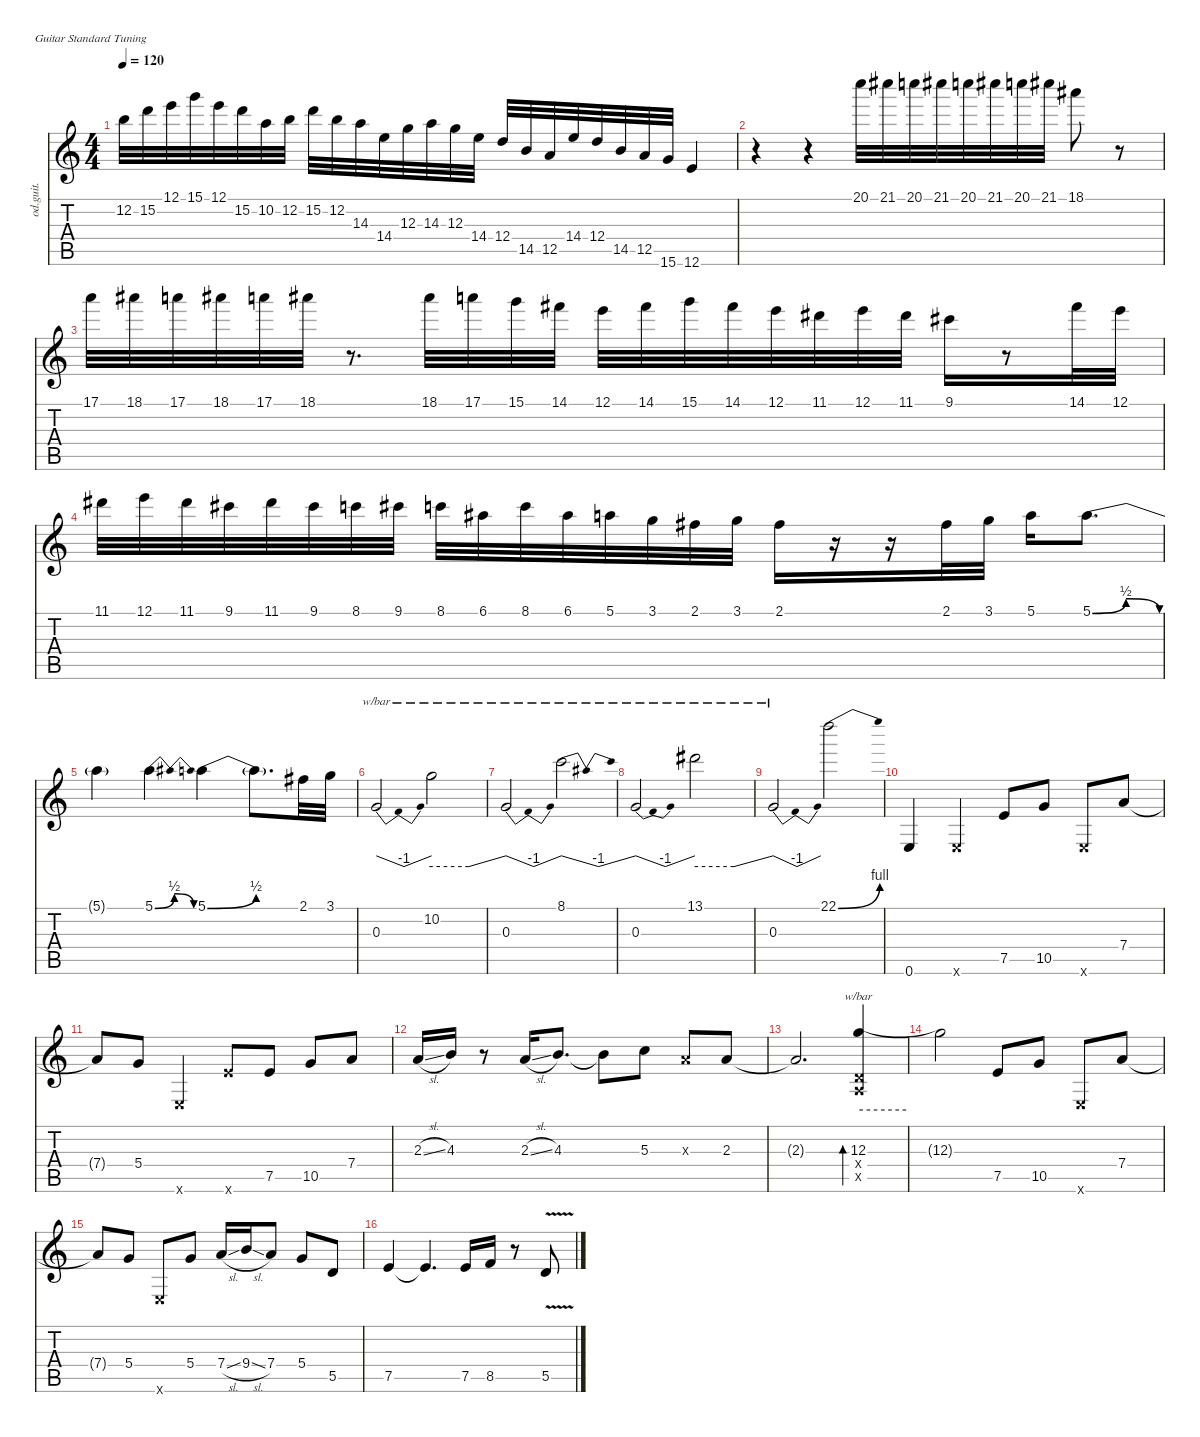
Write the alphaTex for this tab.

\defaultSystemsLayout 4
\hideDynamics
\bracketExtendMode nobrackets
\otherSystemsTrackNameOrientation horizontal
\track ("Satch Lead" "od.guit.") {instrument overdrivenguitar}
\staff {score tabs}
\tuning (E4 B3 G3 D3 A2 E2)
\ts (4 4)
\tempo 120
\clef g2
\ks c
12.2.32{dy f beam Down} 15.2.32{beam Down} 12.1.32{beam Down} 15.1.32{beam Down} 12.1.32{beam Down} 15.2.32{beam Down} 10.2.32{beam Down} 12.2.32{beam Down} 15.2.32{beam Down} 12.2.32{beam Down} 14.3.32{beam Down} 14.4.32{beam Down} 12.3.32{beam Down} 14.3.32{beam Down} 12.3.32{beam Down} 14.4.32{beam Down} 12.4.32{beam Up} 14.5.32{beam Up} 12.5.32{beam Up} 14.4.32{beam Up} 12.4.32{beam Up} 14.5.32{beam Up} 12.5.32{beam Up} 15.6.32{beam Up} 12.6.4{beam Up} |
r.4{beam Down} r.4{beam Down} 20.1.32{beam Down} 21.1{acc #}.32{beam Down} 20.1.32{beam Down} 21.1{acc #}.32{beam Down} 20.1.32{beam Down} 21.1{acc #}.32{beam Down} 20.1.32{beam Down} 21.1{acc #}.32{beam Down} 18.1{acc #}.8{beam Down} r.8{beam Down} |
17.1.32{beam Down} 18.1{acc #}.32{beam Down} 17.1.32{beam Down} 18.1{acc #}.32{beam Down} 17.1.32{beam Down} 18.1{acc #}.32{beam Down} r.8{d beam Down} 18.1{acc #}.32{beam Down} 17.1.32{beam Down} 15.1.32{beam Down} 14.1{acc #}.32{beam Down} 12.1.32{beam Down} 14.1{acc #}.32{beam Down} 15.1.32{beam Down} 14.1{acc #}.32{beam Down} 12.1.32{beam Down} 11.1{acc #}.32{beam Down} 12.1.32{beam Down} 11.1{acc #}.32{beam Down} 9.1{acc #}.16{beam Down} r.8{beam Down} 14.1{acc #}.32{beam Down} 12.1.32{beam Down} |
11.1{acc #}.32{beam Down} 12.1.32{beam Down} 11.1{acc #}.32{beam Down} 9.1{acc #}.32{beam Down} 11.1{acc #}.32{beam Down} 9.1{acc #}.32{beam Down} 8.1.32{beam Down} 9.1{acc #}.32{beam Down} 8.1.32{beam Down} 6.1{acc #}.32{beam Down} 8.1.32{beam Down} 6.1{acc #}.32{beam Down} 5.1.32{beam Down} 3.1.32{beam Down} 2.1{acc #}.32{beam Down} 3.1.32{beam Down} 2.1{acc #}.16{beam Down} r.16{beam Down} r.16{beam Down} 2.1{acc #}.32{beam Down} 3.1.32{beam Down} 5.1.16{beam Down} 5.1{be (bendrelease 0 0 30 2 30 2 60 0)}.8{d beam Down} |
5.1{be (hold 0 0 60 0) t}.4{beam Down} 5.1{be (bendrelease 0 0 15 2 30 2 45 0)}.4{beam Down} 5.1{be (bend 0 0 60 2)}.4{beam Down} 5.1{be (hold 0 0 60 0) t}.8{d beam Down} 2.1{acc #}.32{beam Down} 3.1.32{beam Down} |
0.3.2{tbe (dip default 0 0 30 -4 60 0) beam Up} 10.2.2{tbe (custom default 0 -4 30 -4 30 -4 60 0) beam Down} |
0.3.2{tbe (dip default 0 0 30 -4 60 0) beam Up} 8.1.2{tbe (dip default 0 0 30 -4 60 0) beam Down} |
0.3.2{tbe (dip default 0 0 30 -4 60 0) beam Up} 13.1.2{tbe (custom default 0 -4 30 -4 30 -4 60 0) beam Down} |
0.3.2{tbe (dip default 0 0 30 -4 60 0) beam Up} 22.1{be (bend 0 0 30 4)}.2{beam Down} |
0.6.4{beam Up} 0.6{x}.4{beam Up} 7.5.8{beam Up} 10.5.8{beam Up} 0.6{x}.8{beam Up} 7.4.8{beam Up} |
7.4{t}.8{beam Up} 5.4.8{beam Up} 0.6{x}.4{beam Up} 12.6{x}.8{beam Up} 7.5.8{beam Up} 10.5.8{beam Up} 7.4.8{beam Up} |
2.3{sl}.16{beam Up} 4.3.16{beam Up} r.8{beam Up} 2.3{sl}.16{beam Up} 4.3.8{d beam Up} 4.3{t}.8{beam Down} 5.3.8{beam Down} 2.3{x}.8{beam Up} 2.3.8{beam Up} |
2.3{t}.2{d beam Up} (12.3 0.4{x} 0.5{x}).4{tbe (hold default 0 0 60 0) bd 60 beam Up} |
12.3{t}.2{beam Down} 7.5.8{beam Up} 10.5.8{beam Up} 0.6{x}.8{beam Up} 7.4.8{beam Up} |
7.4{t}.8{beam Up} 5.4.8{beam Up} 0.6{x}.8{beam Up} 5.4.8{beam Up} 7.4{sl}.16{beam Up} 9.4{sl}.16{beam Up} 7.4.8{beam Up} 5.4.8{beam Up} 5.5.8{beam Up} |
7.5.4{beam Up} 7.5{t}.4{d beam Up} 7.5.16{beam Up} 8.5.16{beam Up} r.8{beam Up} 5.5{v}.8{beam Up}
